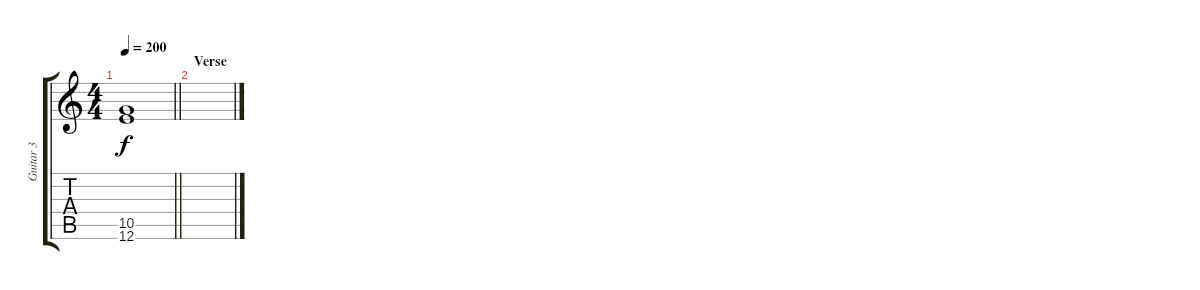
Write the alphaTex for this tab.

\track ("Guitar 3" "Guitar 3") {instrument overdrivenguitar}
\staff {score tabs}
\tuning (E4 B3 G3 D3 A2 E2) {hide}
\ts (4 4)
\tempo 200
\clef g2
\barLineRight lightlight
\ks c
(10.5{t} 12.6{t}).1{dy f} |
\section ("" "Verse")
